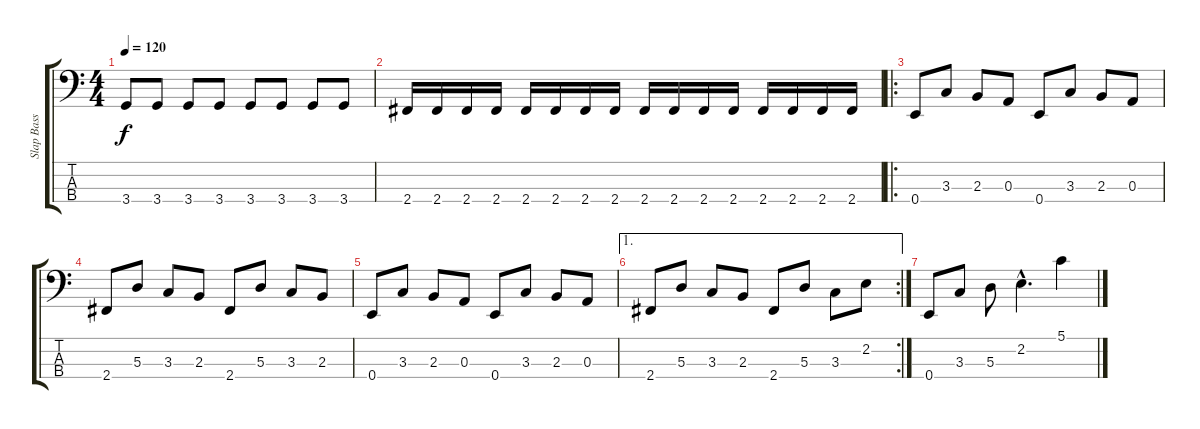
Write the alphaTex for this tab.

\track ("Slap Bass" "Slap Bass") {instrument slapbass1}
\staff {score tabs}
\tuning (G2 D2 A1 E1) {hide}
\ts (4 4)
\tempo 120
\clef f4
\ks c
3.4.8{dy f} 3.4.8 3.4.8 3.4.8 3.4.8 3.4.8 3.4.8 3.4.8 |
2.4.16 2.4.16 2.4.16 2.4.16 2.4.16 2.4.16 2.4.16 2.4.16 2.4.16 2.4.16 2.4.16 2.4.16 2.4.16 2.4.16 2.4.16 2.4.16 |
\ro
0.4.8 3.3.8 2.3.8 0.3.8 0.4.8 3.3.8 2.3.8 0.3.8 |
2.4.8 5.3.8 3.3.8 2.3.8 2.4.8 5.3.8 3.3.8 2.3.8 |
0.4.8 3.3.8 2.3.8 0.3.8 0.4.8 3.3.8 2.3.8 0.3.8 |
\ae 1
\rc 2
2.4.8 5.3.8 3.3.8 2.3.8 2.4.8 5.3.8 3.3.8 2.2.8 |
0.4.8 3.3.8 5.3.8 2.2{hac}.4{d} 5.1.4
